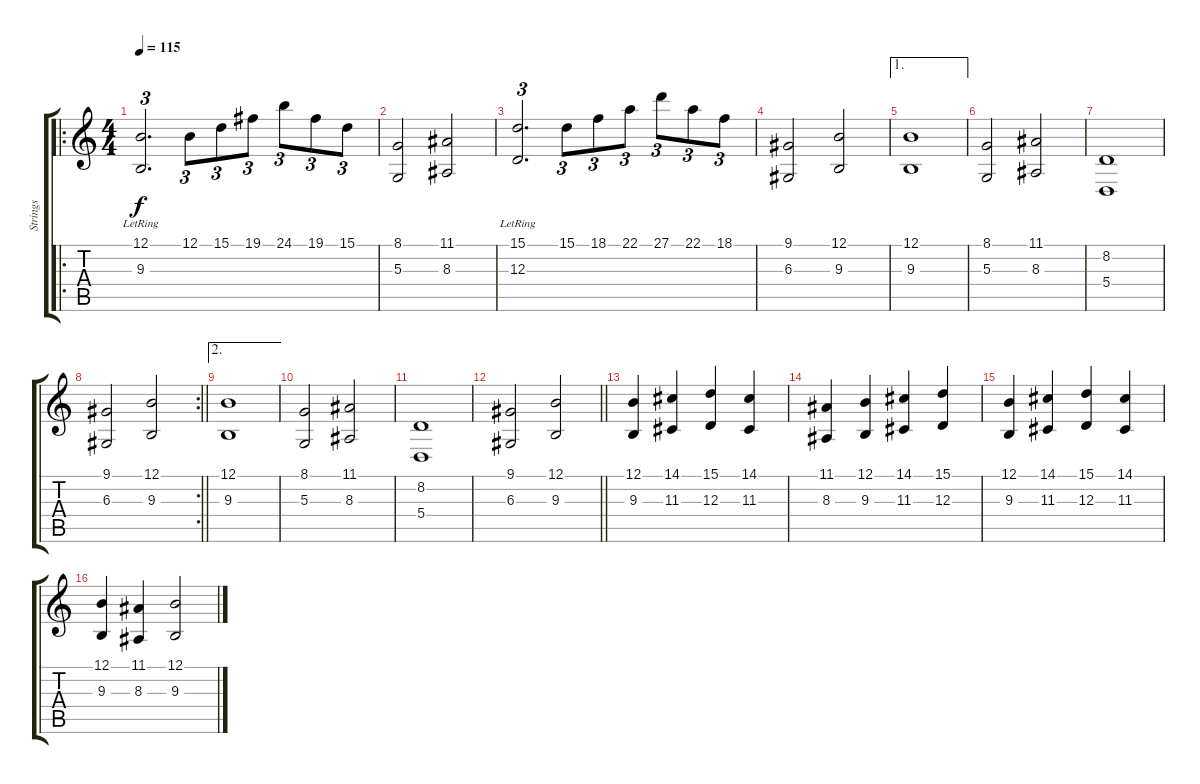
\track ("Strings" "Strings") {instrument stringensemble1}
\staff {score tabs}
\tuning (B3 Gb3 D3 A2 E2 B1) {hide}
\ro
\ts (4 4)
\tempo 115
\clef g2
\ks c
(12.1 9.3{lr}).2{d tu (3 2) dy f} 12.1.8{tu (3 2)} 15.1.8{tu (3 2)} 19.1.8{tu (3 2)} 24.1.8{tu (3 2)} 19.1.8{tu (3 2)} 15.1.8{tu (3 2)} |
(8.1 5.3).2 (11.1 8.3).2 |
(15.1 12.3{lr}).2{d tu (3 2)} 15.1.8{tu (3 2)} 18.1.8{tu (3 2)} 22.1.8{tu (3 2)} 27.1.8{tu (3 2)} 22.1.8{tu (3 2)} 18.1.8{tu (3 2)} |
(9.1 6.3).2 (12.1 9.3).2 |
\ae 1
(12.1 9.3).1 |
(8.1 5.3).2 (11.1 8.3).2 |
(8.2 5.4).1 |
\rc 2
\barLineRight lightlight
(9.1 6.3).2 (12.1 9.3).2 |
\ae 2
(12.1 9.3).1 |
(8.1 5.3).2 (11.1 8.3).2 |
(8.2 5.4).1 |
\barLineRight lightlight
(9.1 6.3).2 (12.1 9.3).2 |
(12.1 9.3).4 (14.1 11.3).4 (15.1 12.3).4 (14.1 11.3).4 |
(11.1 8.3).4 (12.1 9.3).4 (14.1 11.3).4 (15.1 12.3).4 |
(12.1 9.3).4 (14.1 11.3).4 (15.1 12.3).4 (14.1 11.3).4 |
(12.1 9.3).4 (11.1 8.3).4 (12.1 9.3).2
